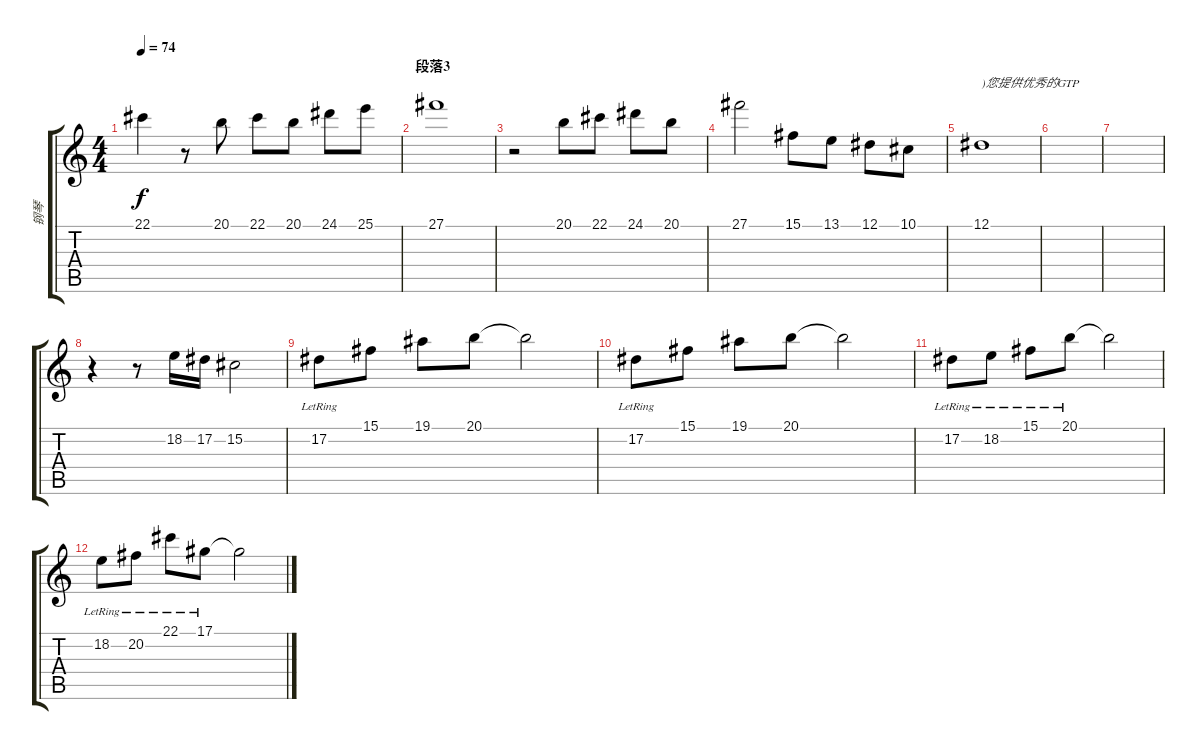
\track ("钢琴" "钢琴") {instrument acousticgrandpiano}
\staff {score tabs}
\tuning (Eb4 Bb3 Gb3 Db3 Ab2 Eb2) {hide}
\ts (4 4)
\tempo 74
\clef g2
\ks c
22.1.4{dy f} r.8 20.1.8 22.1.8 20.1.8 24.1.8 25.1.8 |
\section ("" "段落3")
27.1.1 |
r.2 20.1.8 22.1.8 24.1.8 20.1.8 |
27.1.2 15.1.8 13.1.8 12.1.8 10.1.8 |
12.1.1{txt ")您提供优秀的GTP"} |
|
|
r.4 r.8 18.2.16 17.2.16 15.2.2 |
17.2{lr}.8 15.1.8 19.1.8 20.1.8 20.1{t}.2 |
17.2{lr}.8 15.1.8 19.1.8 20.1.8 20.1{t}.2 |
17.2{lr}.8 18.2{lr}.8 15.1{lr}.8 20.1{lr}.8 20.1{t}.2 |
18.2{lr}.8 20.2{lr}.8 22.1{lr}.8 17.1{lr}.8 17.1{t}.2
